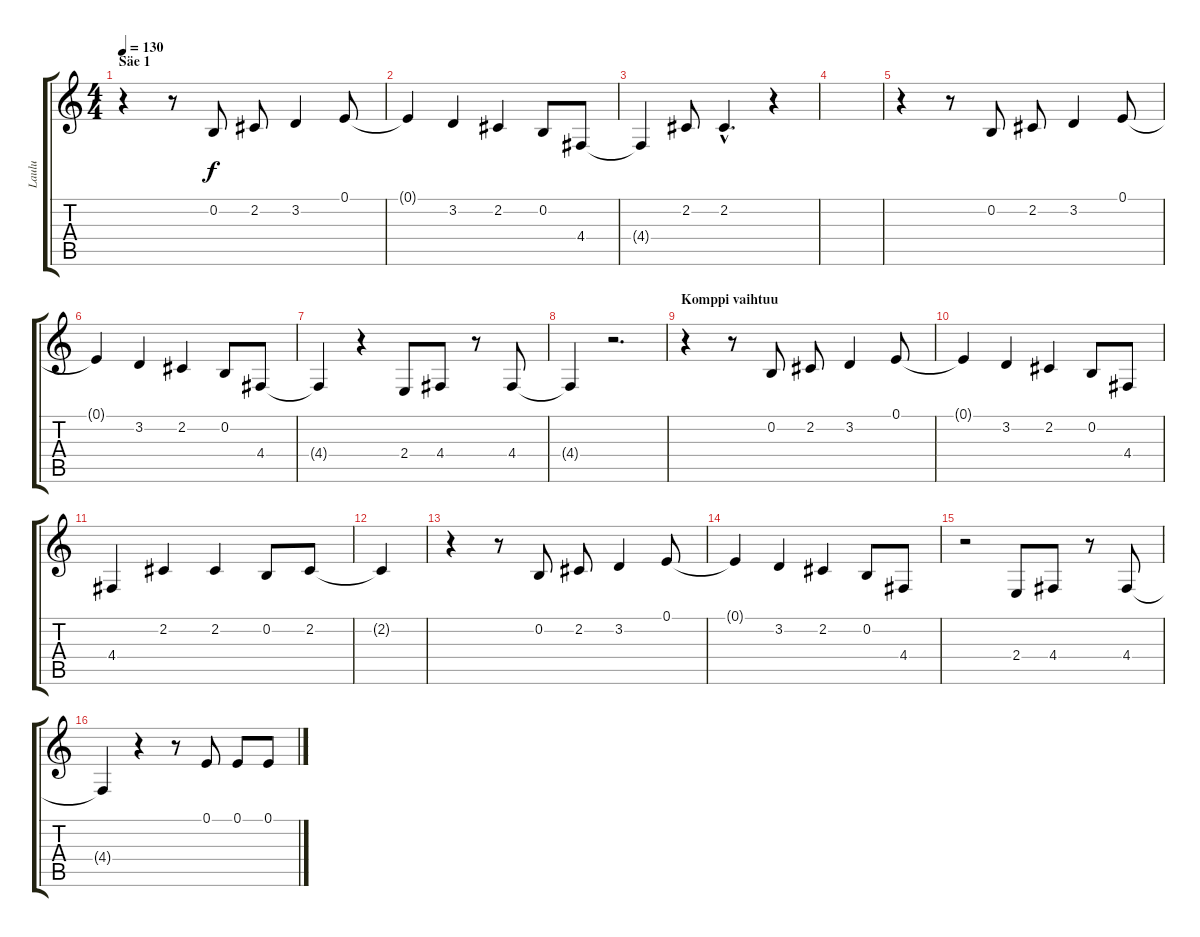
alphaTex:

\track ("Laulu" "Laulu") {instrument synthbrass2}
\staff {score tabs}
\tuning (E4 B3 G3 D3 A2 E2) {hide}
\ts (4 4)
\section ("" "Säe 1")
\tempo 130
\clef g2
\ks c
r.4{dy f instrument synthbrass2} r.8 0.2.8 2.2.8 3.2.4 0.1.8 |
0.1{t}.4 3.2.4 2.2.4 0.2.8 4.4.8 |
4.4{t}.4 2.2.8 2.2{hac}.4{d} r.4 |
|
r.4 r.8 0.2.8 2.2.8 3.2.4 0.1.8 |
0.1{t}.4 3.2.4 2.2.4 0.2.8 4.4.8 |
4.4{t}.4 r.4 2.4.8 4.4.8 r.8 4.4.8 |
4.4{t}.4 r.2{d} |
\section ("" "Komppi vaihtuu")
r.4 r.8 0.2.8 2.2.8 3.2.4 0.1.8 |
0.1{t}.4 3.2.4 2.2.4 0.2.8 4.4.8 |
4.4.4 2.2.4 2.2.4 0.2.8 2.2.8 |
2.2{t}.4 |
r.4 r.8 0.2.8 2.2.8 3.2.4 0.1.8 |
0.1{t}.4 3.2.4 2.2.4 0.2.8 4.4.8 |
r.2 2.4.8 4.4.8 r.8 4.4.8 |
4.4{t}.4 r.4 r.8 0.1.8 0.1.8 0.1.8
